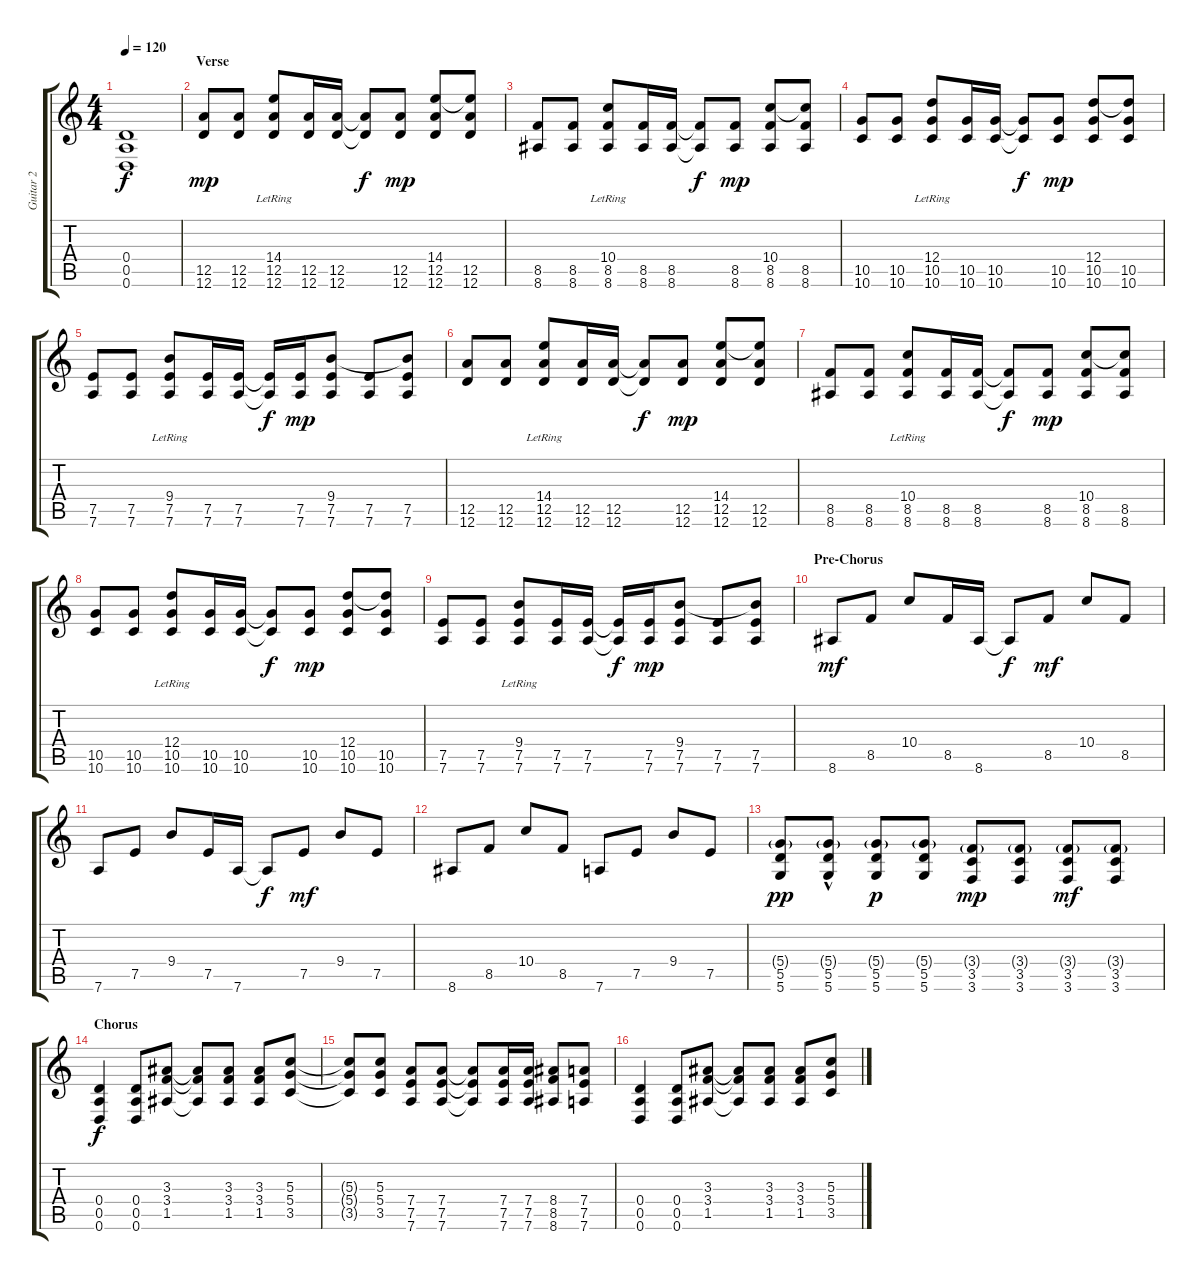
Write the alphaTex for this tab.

\track ("Guitar 2" "Guitar 2") {instrument acousticguitarsteel}
\staff {score tabs}
\tuning (E4 B3 G3 D3 A2 D2) {hide}
\ts (4 4)
\tempo 120
\clef g2
\ks c
(0.4{t} 0.5{t} 0.6{t}).1{dy f} |
\section ("" "Verse")
(12.5 12.6).8{dy mp volume 13 instrument acousticguitarsteel} (12.5 12.6).8 (14.4{lr} 12.5 12.6).8 (12.5 12.6).16 (12.5 12.6).16 (12.5{t} 12.6{t}).8{dy f} (12.5 12.6).8{dy mp} (14.4 12.5 12.6).8 (14.4{t} 12.5 12.6).8 |
(8.5 8.6).8 (8.5 8.6).8 (10.4{lr} 8.5 8.6).8 (8.5 8.6).16 (8.5 8.6).16 (8.5{t} 8.6{t}).8{dy f} (8.5 8.6).8{dy mp} (10.4 8.5 8.6).8 (10.4{t} 8.5 8.6).8 |
(10.5 10.6).8 (10.5 10.6).8 (12.4{lr} 10.5 10.6).8 (10.5 10.6).16 (10.5 10.6).16 (10.5{t} 10.6{t}).8{dy f} (10.5 10.6).8{dy mp} (12.4 10.5 10.6).8 (12.4{t} 10.5 10.6).8 |
(7.5 7.6).8 (7.5 7.6).8 (9.4{lr} 7.5 7.6).8 (7.5 7.6).16 (7.5 7.6).16 (7.5{t} 7.6{t}).16{dy f} (7.5 7.6).16{dy mp} (9.4 7.5 7.6).8 (7.5 7.6).8 (9.4{t} 7.5 7.6).8 |
(12.5 12.6).8 (12.5 12.6).8 (14.4{lr} 12.5 12.6).8 (12.5 12.6).16 (12.5 12.6).16 (12.5{t} 12.6{t}).8{dy f} (12.5 12.6).8{dy mp} (14.4 12.5 12.6).8 (14.4{t} 12.5 12.6).8 |
(8.5 8.6).8 (8.5 8.6).8 (10.4{lr} 8.5 8.6).8 (8.5 8.6).16 (8.5 8.6).16 (8.5{t} 8.6{t}).8{dy f} (8.5 8.6).8{dy mp} (10.4 8.5 8.6).8 (10.4{t} 8.5 8.6).8 |
(10.5 10.6).8 (10.5 10.6).8 (12.4{lr} 10.5 10.6).8 (10.5 10.6).16 (10.5 10.6).16 (10.5{t} 10.6{t}).8{dy f} (10.5 10.6).8{dy mp} (12.4 10.5 10.6).8 (12.4{t} 10.5 10.6).8 |
(7.5 7.6).8 (7.5 7.6).8 (9.4{lr} 7.5 7.6).8 (7.5 7.6).16 (7.5 7.6).16 (7.5{t} 7.6{t}).16{dy f} (7.5 7.6).16{dy mp} (9.4 7.5 7.6).8 (7.5 7.6).8 (9.4{t} 7.5 7.6).8 |
\section ("" "Pre-Chorus")
8.6.8{dy mf balance 16} 8.5.8 10.4.8 8.5.16 8.6.16 8.6{t}.8{dy f} 8.5.8{dy mf} 10.4.8 8.5.8 |
7.6.8{balance 0} 7.5.8 9.4.8 7.5.16 7.6.16 7.6{t}.8{dy f} 7.5.8{dy mf} 9.4.8 7.5.8 |
8.6.8 8.5.8 10.4.8 8.5.8 7.6.8 7.5.8 9.4.8 7.5.8 |
(5.4{g} 5.5 5.6).8{dy pp balance 8 instrument distortionguitar} (5.4{g} 5.5{hac} 5.6{hac}).8 (5.4{g} 5.5 5.6).8{dy p} (5.4{g} 5.5 5.6).8 (3.4{g} 3.5 3.6).8{dy mp} (3.4{g} 3.5 3.6).8 (3.4{g} 3.5 3.6).8{dy mf} (3.4{g} 3.5 3.6).8 |
\section ("" "Chorus")
(0.4 0.5 0.6).4{dy f} (0.4 0.5 0.6).8 (3.3 3.4 1.5).8 (3.3{t} 3.4{t} 1.5{t}).8 (3.3 3.4 1.5).8 (3.3 3.4 1.5).8 (5.3 5.4 3.5).8 |
(5.3{t} 5.4{t} 3.5{t}).8 (5.3 5.4 3.5).8 (7.4 7.5 7.6).8 (7.4 7.5 7.6).8 (7.4{t} 7.5{t} 7.6{t}).8 (7.4 7.5 7.6).16 (7.4 7.5 7.6).16 (8.4 8.5 8.6).8 (7.4 7.5 7.6).8 |
(0.4 0.5 0.6).4 (0.4 0.5 0.6).8 (3.3 3.4 1.5).8 (3.3{t} 3.4{t} 1.5{t}).8 (3.3 3.4 1.5).8 (3.3 3.4 1.5).8 (5.3 5.4 3.5).8
